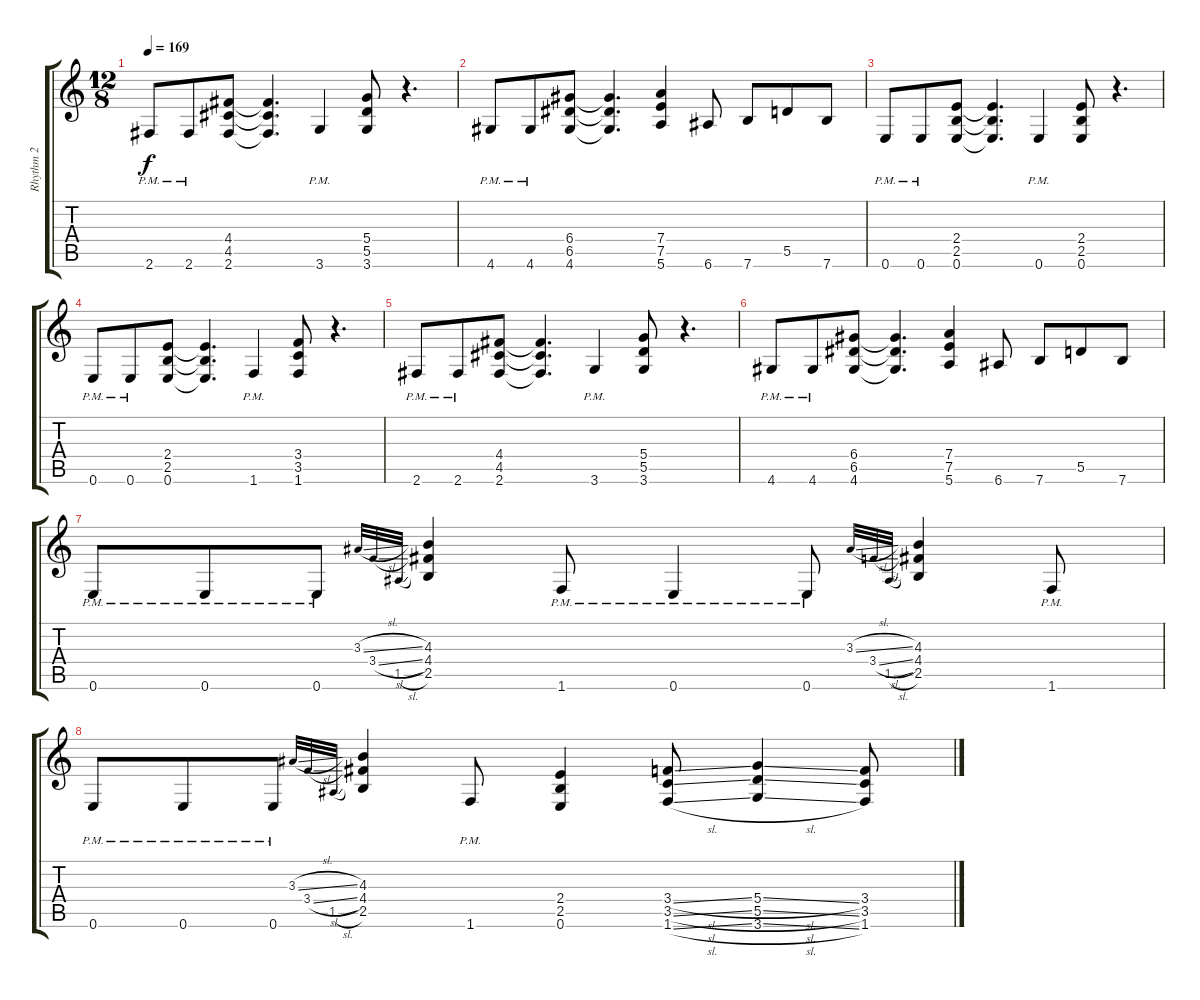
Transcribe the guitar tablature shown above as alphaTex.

\track ("Rhythm 2" "Rhythm 2") {instrument distortionguitar}
\staff {score tabs}
\tuning (E4 B3 G3 D3 A2 E2) {hide}
\ts (12 8)
\tempo 169
\clef g2
\ks c
2.6{pm}.8{dy f} 2.6{pm}.8 (4.4 4.5 2.6).8 (4.4{t} 4.5{t} 2.6{t}).4{d} 3.6{pm}.4 (5.4 5.5 3.6).8 r.4{d} |
4.6{pm}.8 4.6{pm}.8 (6.4 6.5 4.6).8 (6.4{t} 6.5{t} 4.6{t}).4{d} (7.4 7.5 5.6).4 6.6.8 7.6.8 5.5.8 7.6.8 |
0.6{pm}.8 0.6{pm}.8 (2.4 2.5 0.6).8 (2.4{t} 2.5{t} 0.6{t}).4{d} 0.6{pm}.4 (2.4 2.5 0.6).8 r.4{d} |
0.6{pm}.8 0.6{pm}.8 (2.4 2.5 0.6).8 (2.4{t} 2.5{t} 0.6{t}).4{d} 1.6{pm}.4 (3.4 3.5 1.6).8 r.4{d} |
2.6{pm}.8 2.6{pm}.8 (4.4 4.5 2.6).8 (4.4{t} 4.5{t} 2.6{t}).4{d} 3.6{pm}.4 (5.4 5.5 3.6).8 r.4{d} |
4.6{pm}.8 4.6{pm}.8 (6.4 6.5 4.6).8 (6.4{t} 6.5{t} 4.6{t}).4{d} (7.4 7.5 5.6).4 6.6.8 7.6.8 5.5.8 7.6.8 |
0.6{pm}.8 0.6{pm}.8 0.6{pm}.8 3.3{sl}.32{gr onbeat} 3.4{sl}.32{gr onbeat} 1.5{sl}.32{gr onbeat} (4.3 4.4 2.5).4 1.6{pm}.8 0.6{pm}.4 0.6{pm}.8 3.3{sl}.32{gr onbeat} 3.4{sl}.32{gr onbeat} 1.5{sl}.32{gr onbeat} (4.3 4.4 2.5).4 1.6{pm}.8 |
0.6{pm}.8 0.6{pm}.8 0.6{pm}.8 3.3{sl}.32{gr onbeat} 3.4{sl}.32{gr onbeat} 1.5{sl}.32{gr onbeat} (4.3 4.4 2.5).4 1.6{pm}.8 (2.4 2.5 0.6).4 (3.4{sl} 3.5{sl} 1.6{sl}).8 (5.4{sl} 5.5{sl} 3.6{sl}).4 (3.4 3.5 1.6).8
